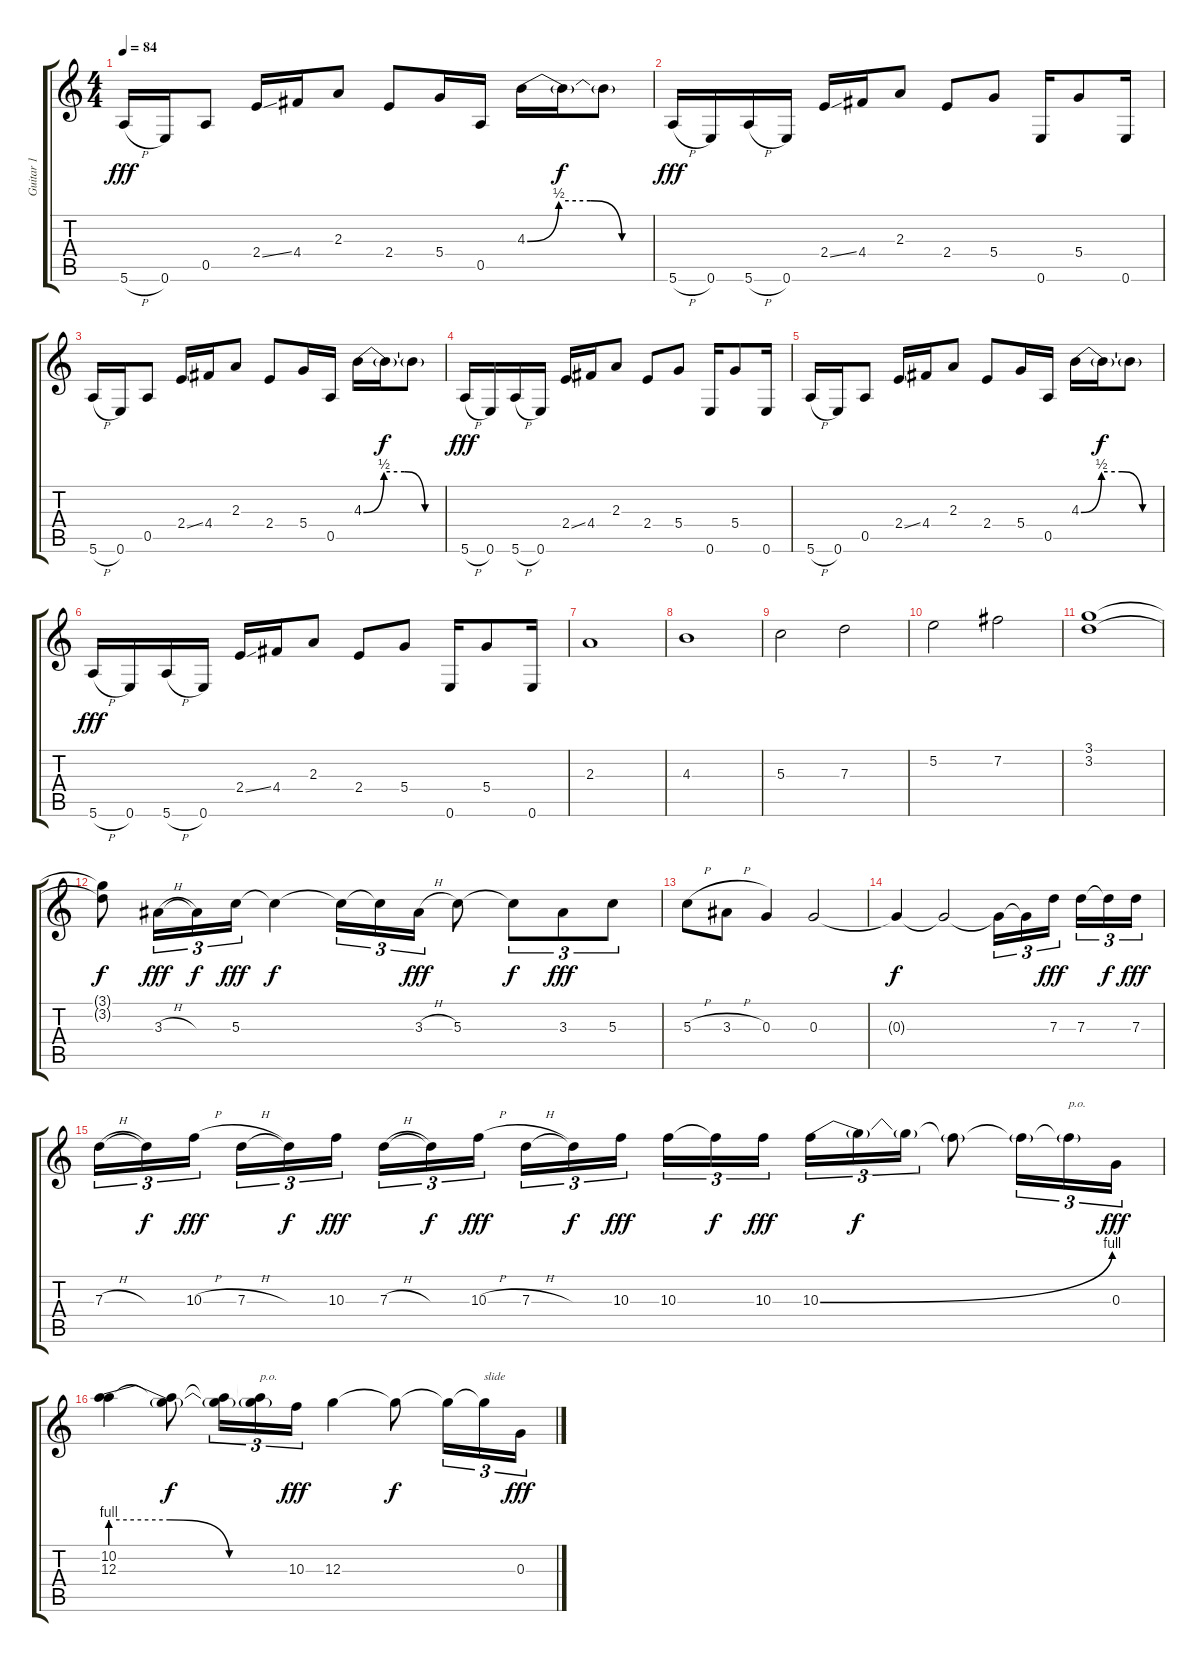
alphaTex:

\track ("Guitar 1" "Guitar 1") {instrument overdrivenguitar}
\staff {score tabs}
\tuning (E4 B3 G3 D3 A2 E2) {hide}
\ts (4 4)
\tempo 84
\clef g2
\ks c
5.6{h}.16{dy fff} 0.6.16 0.5.8 2.4{ss}.16 4.4.16 2.3.8 2.4.8 5.4.16 0.5.16 4.3{be (custom 0 0 15 2 30 2 45 0 60 0)}.16 4.3{t}.16{dy f} 4.3{t}.8 |
5.6{h}.16{dy fff} 0.6.16 5.6{h}.16 0.6.16 2.4{ss}.16 4.4.16 2.3.8 2.4.8 5.4.8 0.6.16 5.4.8 0.6.16 |
5.6{h}.16 0.6.16 0.5.8 2.4{ss}.16 4.4.16 2.3.8 2.4.8 5.4.16 0.5.16 4.3{be (custom 0 0 15 2 30 2 45 0 60 0)}.16 4.3{t}.16{dy f} 4.3{t}.8 |
5.6{h}.16{dy fff} 0.6.16 5.6{h}.16 0.6.16 2.4{ss}.16 4.4.16 2.3.8 2.4.8 5.4.8 0.6.16 5.4.8 0.6.16 |
5.6{h}.16 0.6.16 0.5.8 2.4{ss}.16 4.4.16 2.3.8 2.4.8 5.4.16 0.5.16 4.3{be (custom 0 0 15 2 30 2 45 0 60 0)}.16 4.3{t}.16{dy f} 4.3{t}.8 |
5.6{h}.16{dy fff} 0.6.16 5.6{h}.16 0.6.16 2.4{ss}.16 4.4.16 2.3.8 2.4.8 5.4.8 0.6.16 5.4.8 0.6.16 |
2.3.1 |
4.3.1 |
5.3.2 7.3.2 |
5.2.2 7.2.2 |
(3.1 3.2).1 |
(3.1{t} 3.2{t}).8{dy f} 3.3{h}.16{tu (3 2) dy fff} 3.3{t}.16{tu (3 2) dy f} 5.3.16{tu (3 2) dy fff} 5.3{t}.4{dy f} 5.3{t}.16{tu (3 2)} 5.3{t}.16{tu (3 2)} 3.3{h}.16{tu (3 2) dy fff} 5.3.8 5.3{t}.8{tu (3 2) dy f} 3.3.8{tu (3 2) dy fff} 5.3.8{tu (3 2)} |
5.3{h}.8 3.3{h}.8 0.3.4 0.3.2 |
0.3{t}.4{dy f} 0.3{t}.2 0.3{t}.16{tu (3 2)} 0.3{t}.16{tu (3 2)} 7.3.16{tu (3 2) dy fff} 7.3.16{tu (3 2)} 7.3{t}.16{tu (3 2) dy f} 7.3.16{tu (3 2) dy fff} |
7.3{h}.16{tu (3 2)} 7.3{t}.16{tu (3 2) dy f} 10.3{h}.16{tu (3 2) dy fff} 7.3{h}.16{tu (3 2)} 7.3{t}.16{tu (3 2) dy f} 10.3.16{tu (3 2) dy fff} 7.3{h}.16{tu (3 2)} 7.3{t}.16{tu (3 2) dy f} 10.3{h}.16{tu (3 2) dy fff} 7.3{h}.16{tu (3 2)} 7.3{t}.16{tu (3 2) dy f} 10.3.16{tu (3 2) dy fff} 10.3.16{tu (3 2)} 10.3{t}.16{tu (3 2) dy f} 10.3.16{tu (3 2) dy fff} 10.3{be (bend 0 0 60 4)}.16{tu (3 2)} 10.3{t}.16{tu (3 2) dy f} 10.3{t}.16{tu (3 2)} 10.3{t}.8 10.3{t}.16{tu (3 2)} 10.3{t}.16{tu (3 2) txt "p.o."} 0.3.16{tu (3 2) dy fff} |
(10.2 12.3{be (custom 0 4 20 4 40 0 60 0)}).4 (10.2{t} 12.3{t}).8{dy f} (10.2{t} 12.3{t}).16{tu (3 2)} (10.2{t} 12.3{t}).16{tu (3 2) txt "p.o."} 10.3.16{tu (3 2) dy fff} 12.3.4 12.3{t}.8{dy f} 12.3{t}.16{tu (3 2)} 12.3{t}.16{tu (3 2) txt "slide"} 0.3.16{tu (3 2) dy fff}
